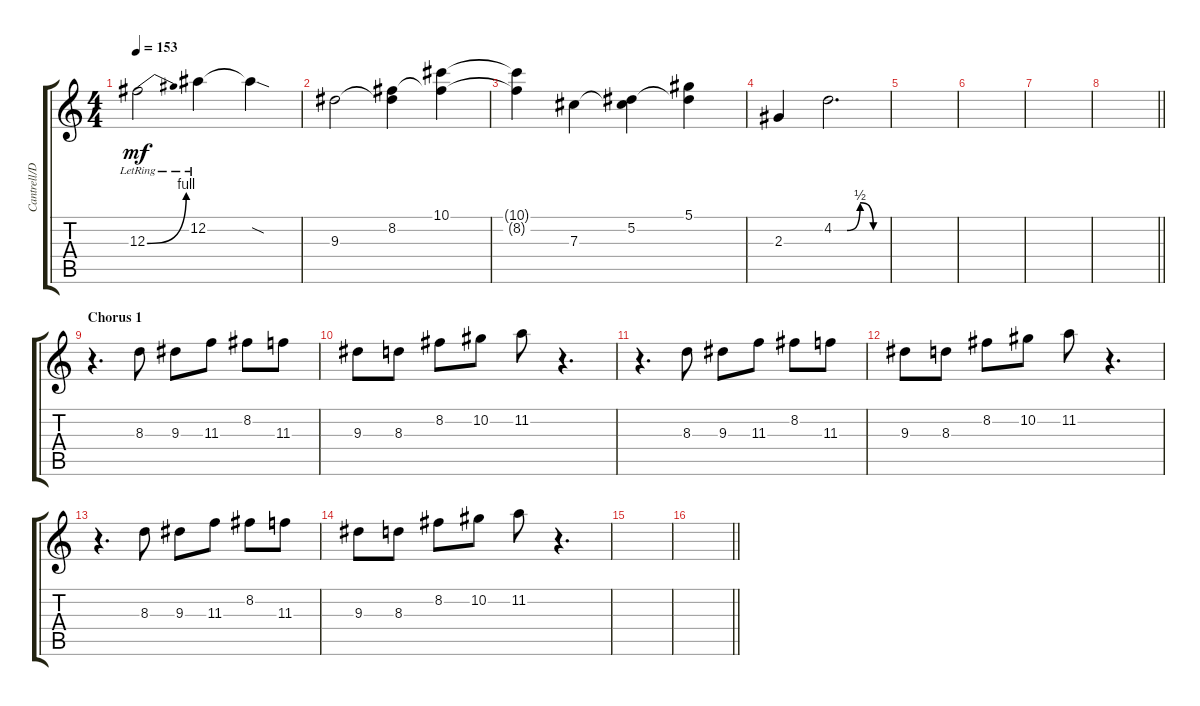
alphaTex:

\track ("Cantrell/DuVall - Lead Guitar" "Cantrell/D") {instrument distortionguitar}
\staff {score tabs}
\tuning (Eb4 Bb3 Gb3 Db3 Ab2 Db2) {hide}
\ts (4 4)
\tempo 153
\clef g2
\ks c
12.3{be (bend 0 0 60 4) lr}.2{dy mf} 12.2{lr}.4 12.2{sod t}.4 |
9.3.2 (8.2 9.3{t}).4 (10.1 8.2{t}).4 |
(10.1{t} 8.2{t}).4 7.3.4 (5.2 7.3{t}).4 (5.1 5.2{t}).4 |
2.3.4 4.2{be (custom 0 0 15 0 30 2 45 0 60 0)}.2{d} |
|
|
|
\barLineRight lightlight
|
\section ("" "Chorus 1")
r.4{d} 8.3.8 9.3.8 11.3.8 8.2.8 11.3.8 |
9.3.8 8.3.8 8.2.8 10.2.8 11.2.8 r.4{d} |
r.4{d} 8.3.8 9.3.8 11.3.8 8.2.8 11.3.8 |
9.3.8 8.3.8 8.2.8 10.2.8 11.2.8 r.4{d} |
r.4{d} 8.3.8 9.3.8 11.3.8 8.2.8 11.3.8 |
9.3.8 8.3.8 8.2.8 10.2.8 11.2.8 r.4{d} |
|
\barLineRight lightlight
